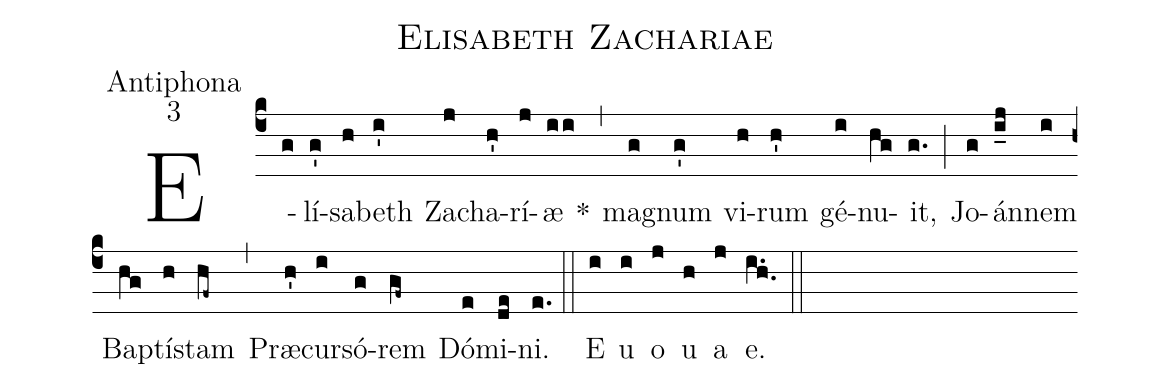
name:Elisabeth Zachariae;
office-part:Antiphona;
mode:3;
%%
(c4) E(g)lí(g')sa(h)beth(i') Za(j)cha(h')rí(j)æ(ii) *(,) ma(g)gnum(g') vi(h)rum(h') gé(i)nu(hg)it,(g.) (;) Jo(g)án(i_j)nem(i) Ba(hg)ptí(h)stam(hf~) (,) Præ(h')cur(i)só(g)rem(gf~) Dó(e)mi(de)ni.(e.) (::) E(i) u(i) o(j) u(h) a(j) e.(i.h.) (::)
